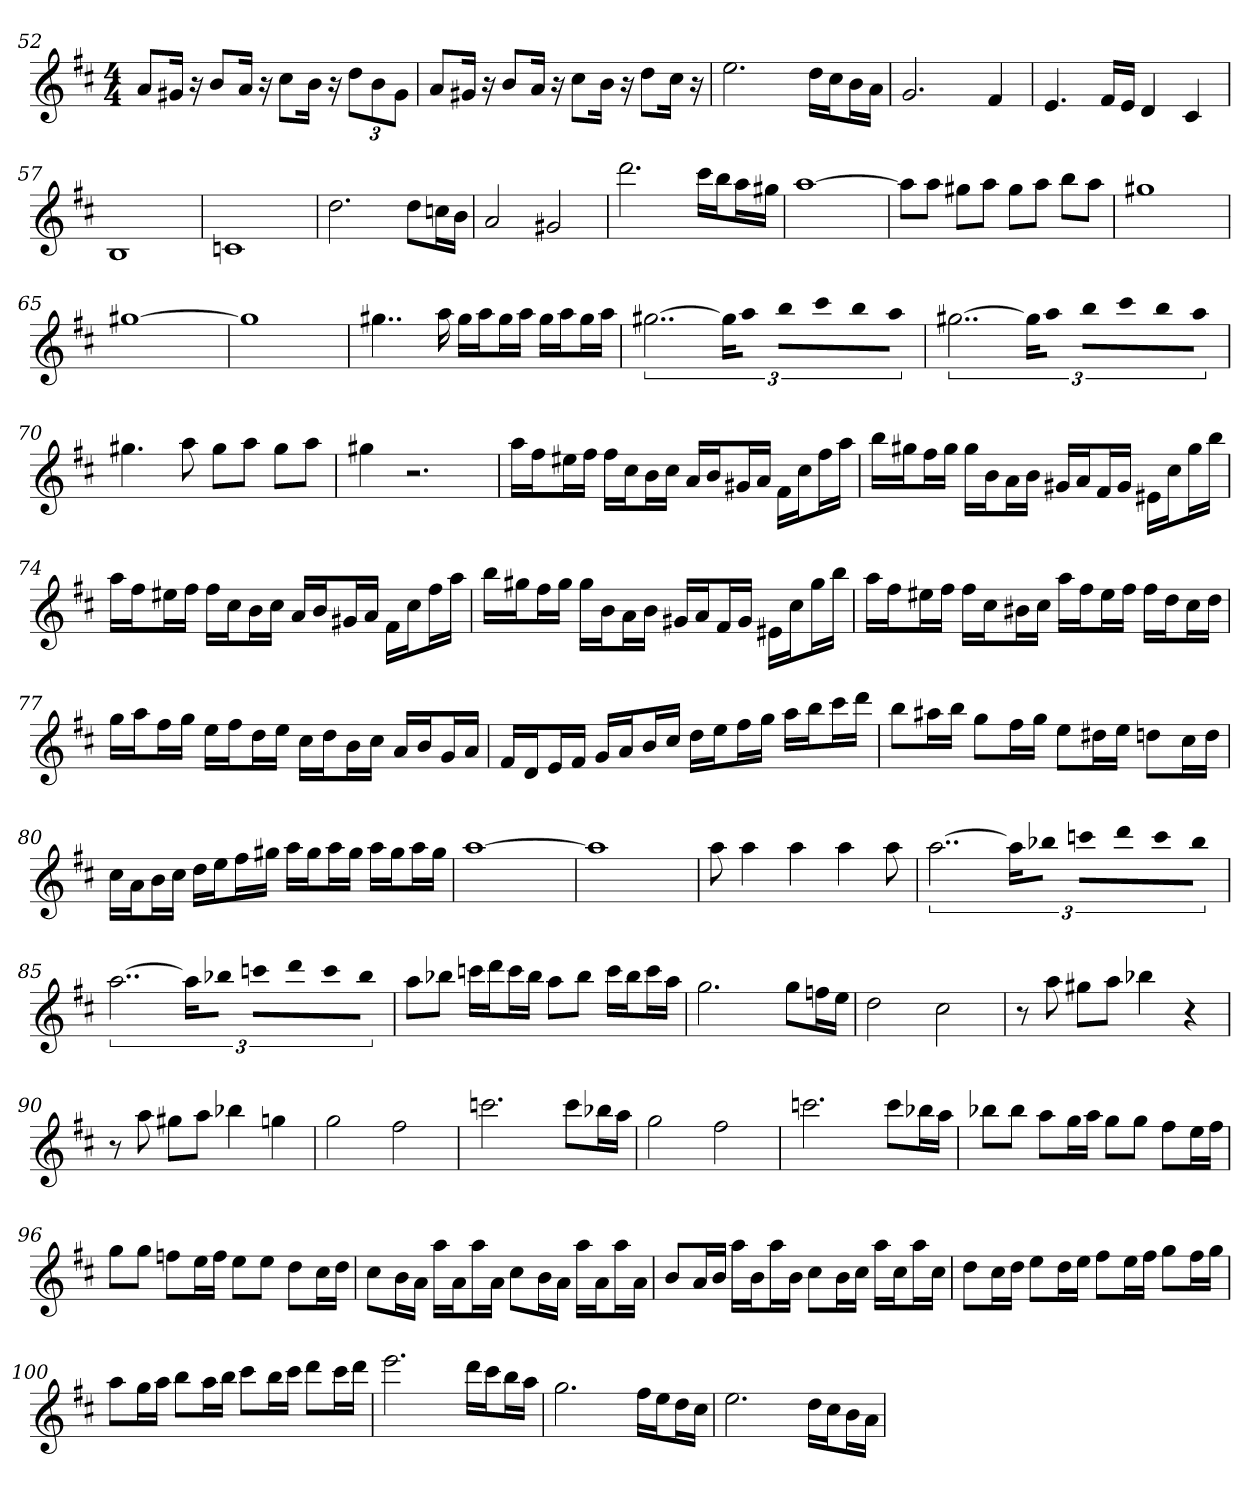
**kern
*part1
*staff1
*k[f#c#]
*D:
*M4/4
=52
8aL
16g#XJk
16r
8bL
16aJk
16r
8cc#L
16bJk
16r
12ddL
12b
12g#J
=53
8aL
16g#XJk
16r
8bL
16aJk
16r
8cc#L
16bJk
16r
8ddL
16cc#Jk
16r
=54
2.ee
16ddLL
16cc#J
16bL
16aJJ
=55
2.g
4f#
=56
4.e
16f#LL
16eJJ
4d
4c#
=57
1B
=58
1cn
=59
2.dd
8ddL
16ccnL
16bJJ
=60
2a
2g#X
=61
2.ddd
16ccc#LL
16bbJ
16aaL
16gg#XJJ
=62
[1aa
=63
8aaL]
8aaJ
8gg#XL
8aaJ
8gg#L
8aaJ
8bbL
8aaJ
=64
1gg#X
=65
[1gg#X
=66
1gg#]
=67
4..gg#X
16aa
16gg#LL
16aaJ
16gg#L
16aaJJ
16gg#LL
16aaJ
16gg#L
16aaJJ
=68
[3..gg#X
24gg#KL]
8aaJ
16bbLL
16ccc#J
16bbL
16aaJJ
=69
[3..gg#X
24gg#KL]
8aaJ
16bbLL
16ccc#J
16bbL
16aaJJ
=70
4.gg#X
8aa
8gg#L
8aaJ
8gg#L
8aaJ
=71
4gg#X
2.r
=72
16aaLL
16ff#J
16ee#XL
16ff#JJ
16ff#LL
16cc#J
16bL
16cc#JJ
16aLL
16bJ
16g#XL
16aJJ
16f#LL
16cc#J
16ff#L
16aaJJ
=73
16bbLL
16gg#XJ
16ff#L
16gg#JJ
16gg#LL
16bJ
16aL
16bJJ
16g#XLL
16aJ
16f#L
16g#JJ
16e#XLL
16cc#J
16gg#L
16bbJJ
=74
16aaLL
16ff#J
16ee#XL
16ff#JJ
16ff#LL
16cc#J
16bL
16cc#JJ
16aLL
16bJ
16g#XL
16aJJ
16f#LL
16cc#J
16ff#L
16aaJJ
=75
16bbLL
16gg#XJ
16ff#L
16gg#JJ
16gg#LL
16bJ
16aL
16bJJ
16g#XLL
16aJ
16f#L
16g#JJ
16e#XLL
16cc#J
16gg#L
16bbJJ
=76
16aaLL
16ff#J
16ee#XL
16ff#JJ
16ff#LL
16cc#J
16b#XL
16cc#JJ
16aaLL
16ff#J
16ee#L
16ff#JJ
16ff#LL
16ddJ
16cc#L
16ddJJ
=77
16ggLL
16aaJ
16ff#L
16ggJJ
16eeLL
16ff#J
16ddL
16eeJJ
16cc#LL
16ddJ
16bL
16cc#JJ
16aLL
16bJ
16gL
16aJJ
=78
16f#LL
16dJ
16eL
16f#JJ
16gLL
16aJ
16bL
16cc#JJ
16ddLL
16eeJ
16ff#L
16ggJJ
16aaLL
16bbJ
16ccc#L
16dddJJ
=79
8bbL
16aa#XL
16bbJJ
8ggL
16ff#L
16ggJJ
8eeL
16dd#XL
16eeJJ
8ddnL
16cc#L
16ddJJ
=80
16cc#LL
16aJ
16bL
16cc#JJ
16ddLL
16eeJ
16ff#L
16gg#XJJ
16aaLL
16gg#J
16aaL
16gg#JJ
16aaLL
16gg#J
16aaL
16gg#JJ
=81
[1aa
=82
1aa]
=83
8aa
4aa
4aa
4aa
8aa
=84
[3..aa
24aaKL]
8bb-XJ
16cccnLL
16dddJ
16cccL
16bb-JJ
=85
[3..aa
24aaKL]
8bb-XJ
16cccnLL
16dddJ
16cccL
16bb-JJ
=86
8aaL
8bb-XJ
16cccnLL
16dddJ
16cccL
16bb-JJ
8aaL
8bb-J
16cccLL
16bb-J
16cccL
16aaJJ
=87
2.gg
8ggL
16ffnL
16eeJJ
=88
2dd
2cc#
=89
8r
8aa
8gg#XL
8aaJ
4bb-X
4r
=90
8r
8aa
8gg#XL
8aaJ
4bb-X
4ggn
=91
2gg
2ff#
=92
2.cccn
8cccL
16bb-XL
16aaJJ
=93
2gg
2ff#
=94
2.cccn
8cccL
16bb-XL
16aaJJ
=95
8bb-XL
8bb-J
8aaL
16ggL
16aaJJ
8ggL
8ggJ
8ff#L
16eeL
16ff#JJ
=96
8ggL
8ggJ
8ffnL
16eeL
16ffJJ
8eeL
8eeJ
8ddL
16cc#L
16ddJJ
=97
8cc#L
16bL
16aJJ
16aaLL
16aJ
16aaL
16aJJ
8cc#L
16bL
16aJJ
16aaLL
16aJ
16aaL
16aJJ
=98
8bL
16aL
16bJJ
16aaLL
16bJ
16aaL
16bJJ
8cc#L
16bL
16cc#JJ
16aaLL
16cc#J
16aaL
16cc#JJ
=99
8ddL
16cc#L
16ddJJ
8eeL
16ddL
16eeJJ
8ff#L
16eeL
16ff#JJ
8ggL
16ff#L
16ggJJ
=100
8aaL
16ggL
16aaJJ
8bbL
16aaL
16bbJJ
8ccc#L
16bbL
16ccc#JJ
8dddL
16ccc#L
16dddJJ
=101
2.eee
16dddLL
16ccc#J
16bbL
16aaJJ
=102
2.gg
16ff#LL
16eeJ
16ddL
16cc#JJ
=103
2.ee
16ddLL
16cc#J
16bL
16aJJ
=
*-
